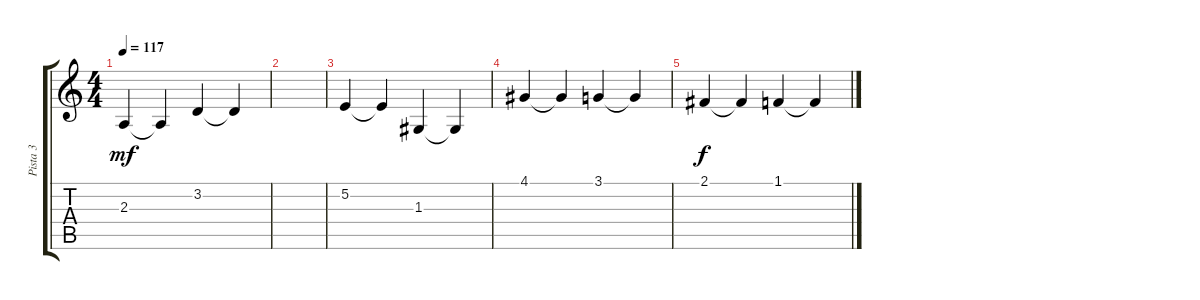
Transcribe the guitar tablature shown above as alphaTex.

\track ("Pista 3" "Pista 3") {instrument oboe}
\staff {score tabs}
\tuning (E4 B3 G3 D3 A2 E2) {hide}
\ts (4 4)
\tempo 117
\clef g2
\ks c
2.3.4{dy mf} 2.3{t}.4 3.2.4 3.2{t}.4 |
|
5.2.4 5.2{t}.4 1.3.4 1.3{t}.4 |
4.1.4 4.1{t}.4 3.1.4 3.1{t}.4 |
2.1.4{dy f} 2.1{t}.4 1.1.4 1.1{t}.4
